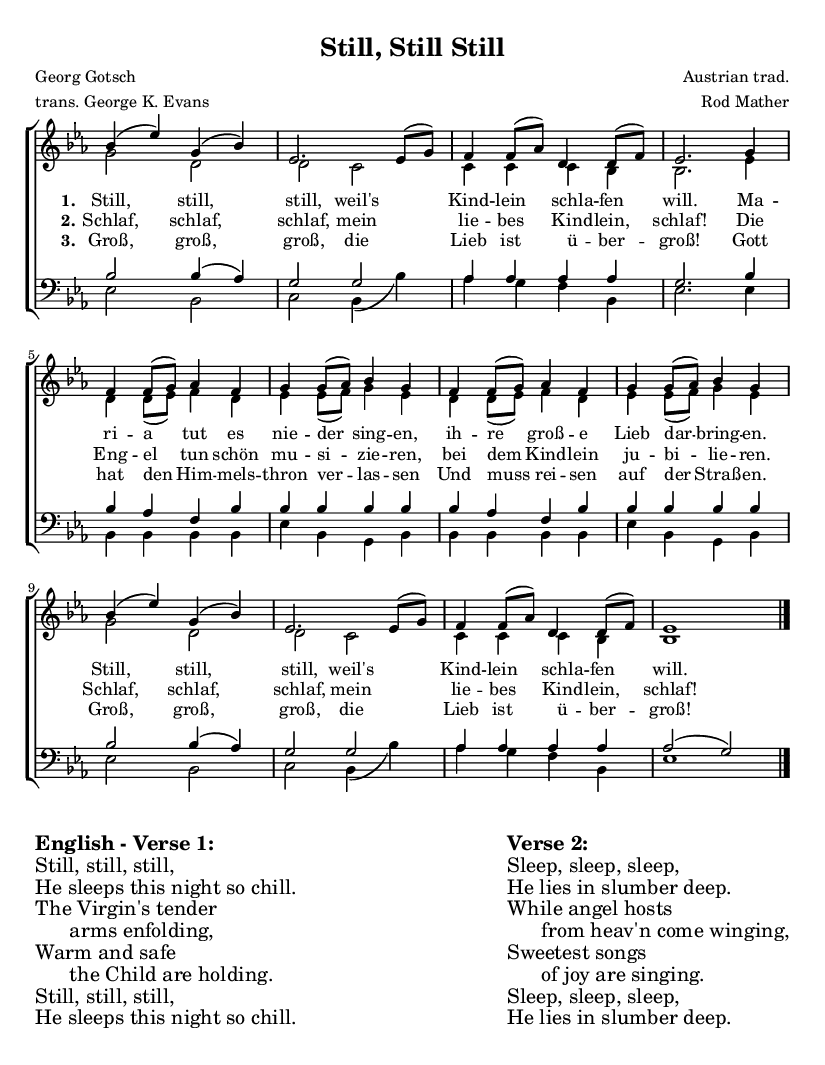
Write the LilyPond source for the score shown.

\header {
  filename = "still_still_still.ly"
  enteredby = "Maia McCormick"
  composer = "Austrian trad."
  arranger = "Rod Mather"
  poet = "Georg Gotsch"
  meter = "trans. George K. Evans"
  title = "Still, Still Still"
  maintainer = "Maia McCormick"
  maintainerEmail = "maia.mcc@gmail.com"
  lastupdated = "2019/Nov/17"
}

\version "2.14.2"

\include "header.ly"

global= {
  \time 2/2
  \key d \major
}

sop = \context Voice = "sop"    {
  \voiceOne
  \relative c'' {
    a4( d) fis,( a) | d,2. d8( fis) |
    e4 e8( g) cis,4 cis8( e) | d2. fis4 |

    \repeat unfold 2 {
      e e8( fis) g4 e | fis fis8( g) a4 fis |
    }

    a4( d) fis,( a) | d,2. d8( fis) |
    e4 e8( g) cis,4 cis8( e) | d1 \bar "|."
  }
}

alto=\context Voice = "alto"   {
  \voiceTwo
  \relative c' {
    fis2 cis | cis b |
    b4 b b a | a2. d4 |

    \repeat unfold 2 {
      cis cis8( d) e4 cis | d d8( e) fis4 d |
    }

    fis2 cis | cis b |
    b4 b b a | a1 \bar "|."
  }
}

tenor = \context Voice = "tenor"   {
  \voiceOne
  \relative c' {
    a2 a4( g) | fis2 fis |
    g4 g g g | fis2. a4 |

    \repeat unfold 2 {
      a g e a | a a a a |
    }

    a2 a4( g) | fis2 fis |
    g4 g g g | g2( fis) \bar "|."
  }
}

bass = \context Voice = "bass"   {
  \voiceTwo
    \relative c {
    d2 a | b a4( a') |
    g4 fis e a, | d2. d4 |

    \repeat unfold 2 {
      a a a a | d a fis a |
    }

    d2 a | b a4( a') |
    g4 fis e a, | d1 \bar "|."
  }
}

stanzaa = \lyricmode {
  Still, still, still,
  weil's Kind -- lein schla -- fen will.

  Ma -- ri -- a tut es nie -- der sing -- en,
  ih -- re groß -- e Lieb dar -- bring -- en.

  Still, still, still,
  weil's Kind -- lein schla -- fen will.
}

stanzab = \lyricmode {
  Schlaf, schlaf, schlaf,
  mein lie -- bes Kind -- lein, schlaf!

  Die Eng -- el tun schön mu -- si -- zie -- ren,
  bei dem Kind -- lein ju -- bi -- lie -- ren.

  Schlaf, schlaf, schlaf,
  mein lie -- bes Kind -- lein, schlaf!
}

stanzac = \lyricmode {
  Groß, groß, groß,
  die Lieb ist ü -- ber -- groß!

  Gott hat den Him -- mels -- thron ver -- las -- sen
  Und muss rei -- sen auf der Straß -- en.

  Groß, groß, groß,
  die Lieb ist ü -- ber -- groß!
}

verses = \markup{
  \fill-line {
    \column{
      \line { \huge \bold "English - Verse 1:" }
      \line{ \huge "Still, still, still, "}
      \line { \huge "He sleeps this night so chill." }
      \line{ \huge "The Virgin's tender " }
      \line { \huge "      arms enfolding," }
      \line{ \huge "Warm and safe " }
      \line { \huge "      the Child are holding." }
      \line{ \huge "Still, still, still, "}
      \line { \huge "He sleeps this night so chill." }
    }
    \column{
      \line { \huge \bold "Verse 2:" }
      \line { \huge "Sleep, sleep, sleep, "}
      \line { \huge "He lies in slumber deep." }
      \line { \huge "While angel hosts " }
      \line { \huge "      from heav'n come winging," }
      \line { \huge "Sweetest songs " }
      \line { \huge "      of joy are singing." }
      \line { \huge "Sleep, sleep, sleep, "}
      \line { \huge "He lies in slumber deep." }



    }
  }
}

\score {	\transpose d es
  \context ChoirStaff <<
    \unset ChoirStaff.melismaBusyProperties
    \context Staff ="upper"  { \clef "G" <<
      \global
      \sop
      \alto
    >>}

    \lyricsto "alto" \context Lyrics = "stanza-1" {
      \set stanza = "1."
      \stanzaa }
    \lyricsto "alto" \context Lyrics = "stanza-2" {
      \set stanza = "2."
      \stanzab }
    \lyricsto "alto" \context Lyrics = "stanza-3" {
      \set stanza = "3."
      \stanzac }

    \context Staff = "lower"  { \clef "F"<<
      \global
      \tenor
      \bass
    >>}

  >>
  \layout {
    indent = 0.0\pt
    \context {
      \ChordNames
      \override ChordName  #'style = #'american
      chordChanges = ##t
    }
    \context {
      \Staff
      \remove Time_signature_engraver
    }
  }
}
\verses
